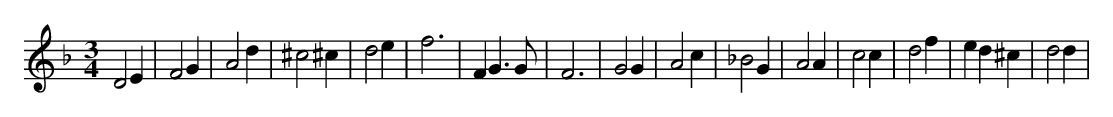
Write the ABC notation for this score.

X:1
M:3/4
L:1/8
K:F
D4 E2 | F4 G2 | A4 d2 | ^c4 ^c2 | d4 e2 | f6 | F2 G3 G | F6 | G4 G2 | A4 c2 | _B4 G2 | A4 A2 | c4 c2 | d4 f2 | e2 d2 ^c2 | d4 d2 |
